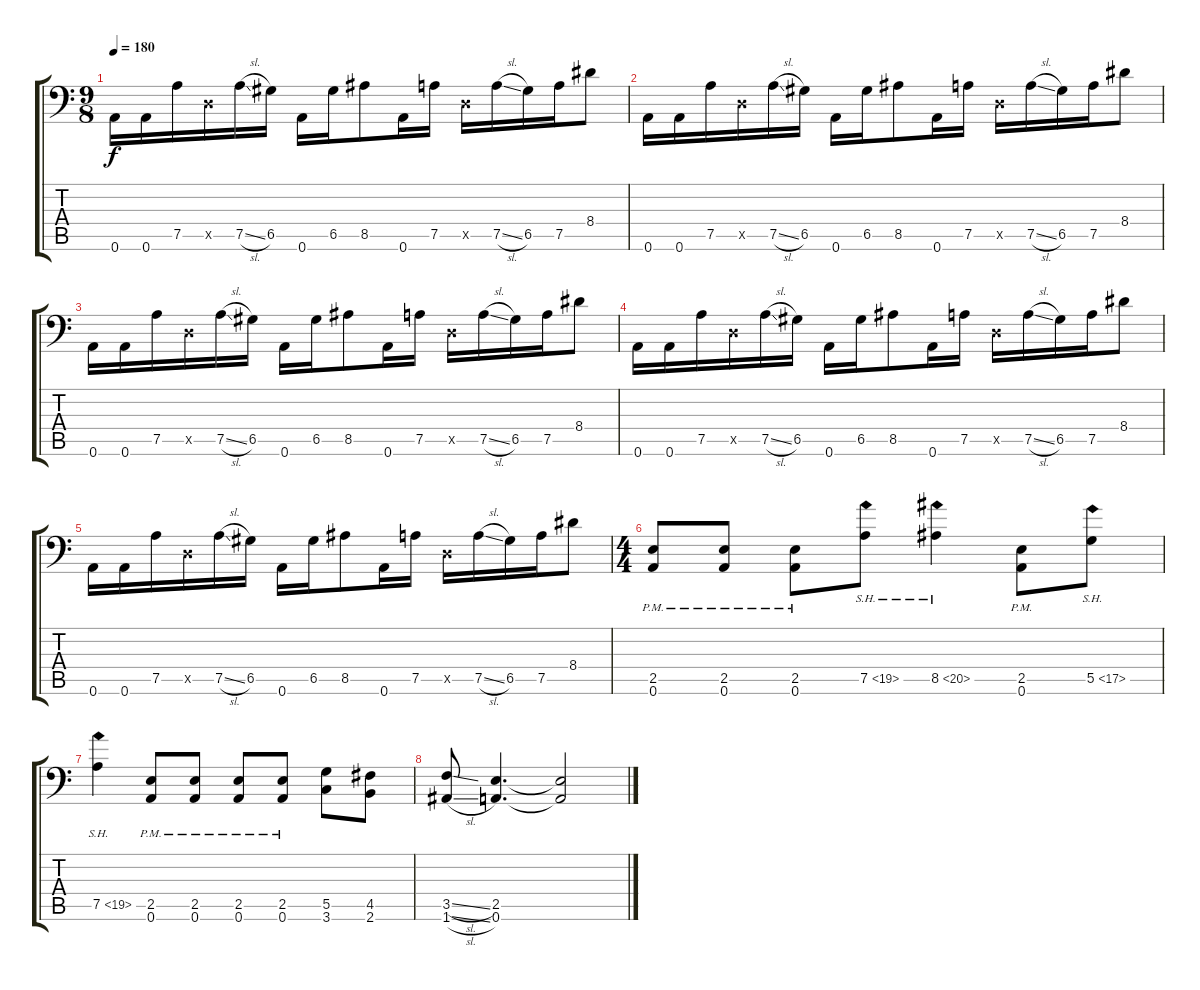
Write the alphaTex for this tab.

\track (" " " ") {mute instrument overdrivenguitar}
\staff {score tabs}
\tuning (A3 E3 C3 G2 D2 A1) {hide}
\ts (9 8)
\tempo 180
\clef f4
\ks c
0.6.16{dy f} 0.6.16 7.5.16 0.5{x}.16 7.5{sl}.16 6.5.16 0.6.16 6.5.16 8.5.8 0.6.16 7.5.16 0.5{x}.16 7.5{sl}.16 6.5.16 7.5.16 8.4.8 |
0.6.16 0.6.16 7.5.16 0.5{x}.16 7.5{sl}.16 6.5.16 0.6.16 6.5.16 8.5.8 0.6.16 7.5.16 0.5{x}.16 7.5{sl}.16 6.5.16 7.5.16 8.4.8 |
0.6.16 0.6.16 7.5.16 0.5{x}.16 7.5{sl}.16 6.5.16 0.6.16 6.5.16 8.5.8 0.6.16 7.5.16 0.5{x}.16 7.5{sl}.16 6.5.16 7.5.16 8.4.8 |
0.6.16 0.6.16 7.5.16 0.5{x}.16 7.5{sl}.16 6.5.16 0.6.16 6.5.16 8.5.8 0.6.16 7.5.16 0.5{x}.16 7.5{sl}.16 6.5.16 7.5.16 8.4.8 |
0.6.16 0.6.16 7.5.16 0.5{x}.16 7.5{sl}.16 6.5.16 0.6.16 6.5.16 8.5.8 0.6.16 7.5.16 0.5{x}.16 7.5{sl}.16 6.5.16 7.5.16 8.4.8 |
\ts (4 4)
(2.5{pm} 0.6{pm}).8 (2.5{pm} 0.6{pm}).8 (2.5{pm} 0.6{pm}).8 7.5{sh 12}.8 8.5{sh 12}.4 (2.5{pm} 0.6{pm}).8 5.5{sh 12}.8 |
7.5{sh 12}.4 (2.5{pm} 0.6{pm}).8 (2.5{pm} 0.6{pm}).8 (2.5{pm} 0.6{pm}).8 (2.5{pm} 0.6{pm}).8 (5.5 3.6).8 (4.5 2.6).8 |
(3.5{sl} 1.6{sl}).8 (2.5 0.6).4{d} (2.5{t} 0.6{t}).2
